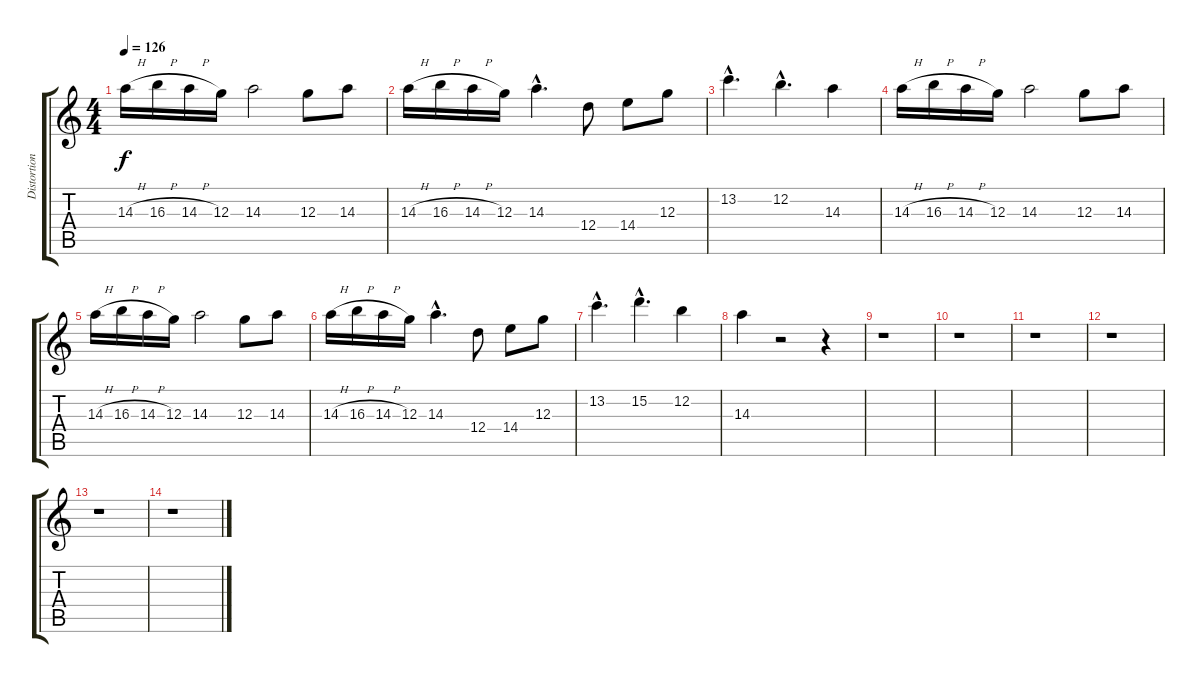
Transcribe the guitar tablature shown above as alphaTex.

\track ("Distortion Guitar" "Distortion") {instrument distortionguitar}
\staff {score tabs}
\tuning (E4 B3 G3 D3 A2 E2) {hide}
\ts (4 4)
\tempo 126
\clef g2
\ks c
14.3{h}.16{dy f} 16.3{h}.16 14.3{h}.16 12.3.16 14.3.2 12.3.8 14.3.8 |
14.3{h}.16 16.3{h}.16 14.3{h}.16 12.3.16 14.3{hac}.4{d} 12.4.8 14.4.8 12.3.8 |
13.2{hac}.4{d} 12.2{hac}.4{d} 14.3.4 |
14.3{h}.16 16.3{h}.16 14.3{h}.16 12.3.16 14.3.2 12.3.8 14.3.8 |
14.3{h}.16 16.3{h}.16 14.3{h}.16 12.3.16 14.3.2 12.3.8 14.3.8 |
14.3{h}.16 16.3{h}.16 14.3{h}.16 12.3.16 14.3{hac}.4{d} 12.4.8 14.4.8 12.3.8 |
13.2{hac}.4{d} 15.2{hac}.4{d} 12.2.4 |
14.3.4 r.2 r.4 |
r.1 |
r.1 |
r.1 |
r.1 |
r.1 |
r.1
